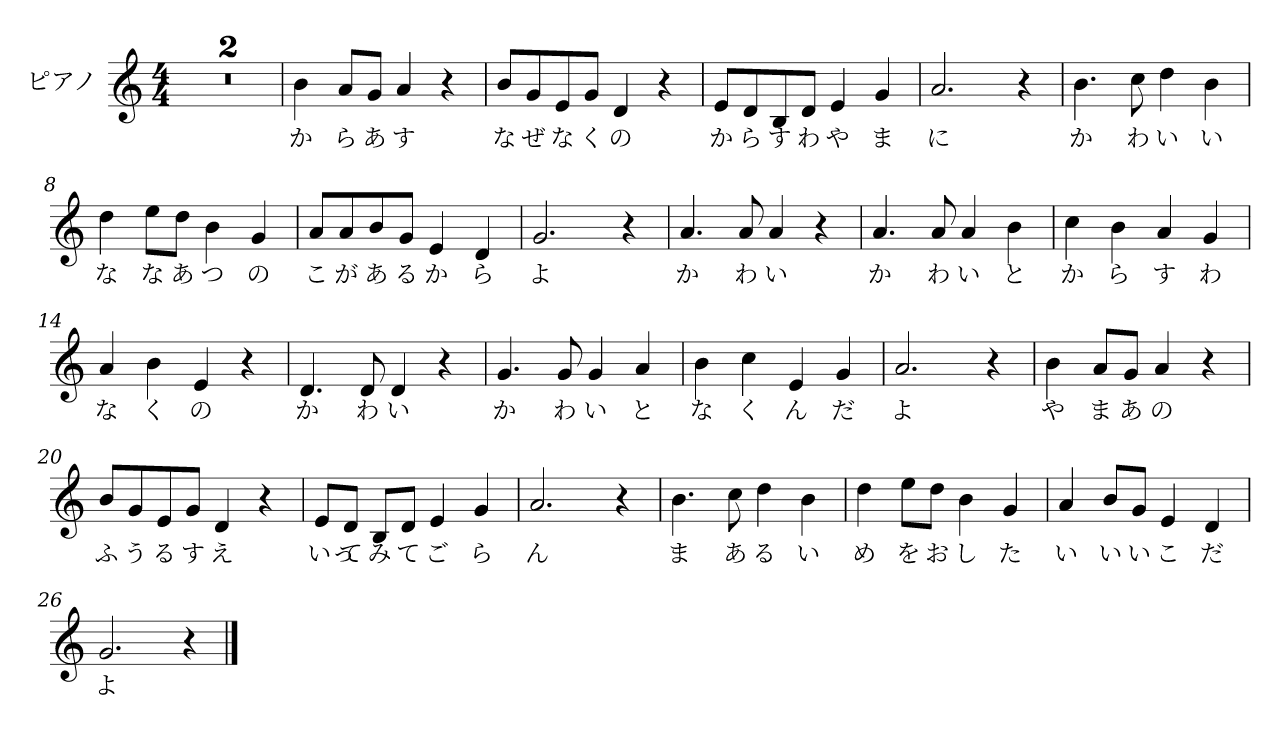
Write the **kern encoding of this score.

**kern	**text
*part1	*part1
*staff1	*staff1
*I"ピアノ	*
*clefG2	*
*k[]	*
*M4/4	*
*MM80	*
=1	=1
1r	.
=2	=2
1r	.
=3	=3
!	!LO:LY:b
4b\	か
!	!LO:LY:b
8a/L	ら
!	!LO:LY:b
8g/J	あ
!	!LO:LY:b
4a/	す
4r	.
=4	=4
!	!LO:LY:b
8b/L	な
!	!LO:LY:b
8g/	ぜ
!	!LO:LY:b
8e/	な
!	!LO:LY:b
8g/J	く
!	!LO:LY:b
4d/	の
4r	.
=5	=5
!	!LO:LY:b
8e/L	か
!	!LO:LY:b
8d/	ら
!	!LO:LY:b
8B/	す
!	!LO:LY:b
8d/J	わ
!	!LO:LY:b
4e/	や
!	!LO:LY:b
4g/	ま
=6	=6
!	!LO:LY:b
2.a/	に
4r	.
=7	=7
!	!LO:LY:b
4.b\	か
!	!LO:LY:b
8cc\	わ
!	!LO:LY:b
4dd\	い
!	!LO:LY:b
4b\	い
=8	=8
!	!LO:LY:b
4dd\	な
!	!LO:LY:b
8ee\L	な
!	!LO:LY:b
8dd\J	あ
!	!LO:LY:b
4b\	つ
!	!LO:LY:b
4g/	の
=9	=9
!	!LO:LY:b
8a/L	こ
!	!LO:LY:b
8a/	が
!	!LO:LY:b
8b/	あ
!	!LO:LY:b
8g/J	る
!	!LO:LY:b
4e/	か
!	!LO:LY:b
4d/	ら
!!LO:LB:g=z
=10	=10
!	!LO:LY:b
2.g/	よ
4r	.
=11	=11
!	!LO:LY:b
4.a/	か
!	!LO:LY:b
8a/	わ
!	!LO:LY:b
4a/	い
4r	.
=12	=12
!	!LO:LY:b
4.a/	か
!	!LO:LY:b
8a/	わ
!	!LO:LY:b
4a/	い
!	!LO:LY:b
4b\	と
=13	=13
!	!LO:LY:b
4cc\	か
!	!LO:LY:b
4b\	ら
!	!LO:LY:b
4a/	す
!	!LO:LY:b
4g/	わ
=14	=14
!	!LO:LY:b
4a/	な
!	!LO:LY:b
4b\	く
!	!LO:LY:b
4e/	の
4r	.
=15	=15
!	!LO:LY:b
4.d/	か
!	!LO:LY:b
8d/	わ
!	!LO:LY:b
4d/	い
4r	.
=16	=16
!	!LO:LY:b
4.g/	か
!	!LO:LY:b
8g/	わ
!	!LO:LY:b
4g/	い
!	!LO:LY:b
4a/	と
=17	=17
!	!LO:LY:b
4b\	な
!	!LO:LY:b
4cc\	く
!	!LO:LY:b
4e/	ん
!	!LO:LY:b
4g/	だ
=18	=18
!	!LO:LY:b
2.a/	よ
4r	.
!!LO:LB:g=z
=19	=19
!	!LO:LY:b
4b\	や
!	!LO:LY:b
8a/L	ま
!	!LO:LY:b
8g/J	あ
!	!LO:LY:b
4a/	の
4r	.
=20	=20
!	!LO:LY:b
8b/L	ふ
!	!LO:LY:b
8g/	う
!	!LO:LY:b
8e/	る
!	!LO:LY:b
8g/J	す
!	!LO:LY:b
4d/	え
4r	.
=21	=21
!	!LO:LY:b
8e/L	いっ
!	!LO:LY:b
8d/J	て
!	!LO:LY:b
8B/L	み
!	!LO:LY:b
8d/J	て
!	!LO:LY:b
4e/	ご
!	!LO:LY:b
4g/	ら
=22	=22
!	!LO:LY:b
2.a/	ん
4r	.
=23	=23
!	!LO:LY:b
4.b\	ま
!	!LO:LY:b
8cc\	あ
!	!LO:LY:b
4dd\	る
!	!LO:LY:b
4b\	い
=24	=24
!	!LO:LY:b
4dd\	め
!	!LO:LY:b
8ee\L	を
!	!LO:LY:b
8dd\J	お
!	!LO:LY:b
4b\	し
!	!LO:LY:b
4g/	た
=25	=25
!	!LO:LY:b
4a/	い
!	!LO:LY:b
8b/L	い
!	!LO:LY:b
8g/J	い
!	!LO:LY:b
4e/	こ
!	!LO:LY:b
4d/	だ
=26	=26
!	!LO:LY:b
2.g/	よ
4r	.
==	==
*-	*-
